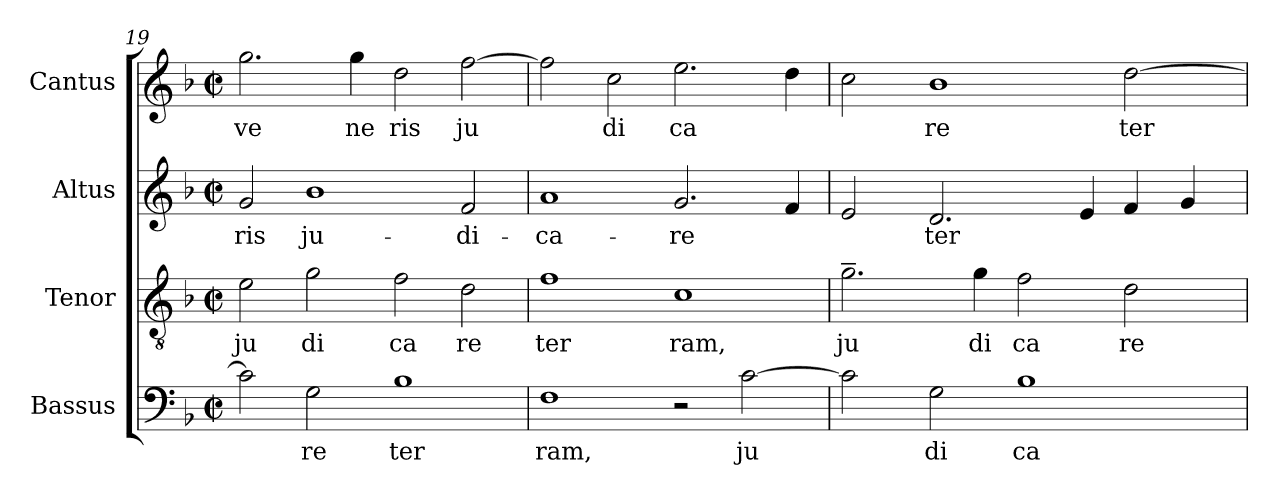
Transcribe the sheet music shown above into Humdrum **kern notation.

**kern	**text	**kern	**text	**kern	**text	**kern	**text
*part4	*part4	*part3	*part3	*part2	*part2	*part1	*part1
*staff4	*staff4	*staff3	*staff3	*staff2	*staff2	*staff1	*staff1
*I"Bassus	*	*I"Tenor	*	*I"Altus	*	*I"Cantus	*
*clefF4	*	*clefGv2	*	*clefG2	*	*clefG2	*
*k[b-]	*	*k[b-]	*	*k[b-]	*	*k[b-]	*
*F:	*	*F:	*	*F:	*	*F:	*
*M2/2	*	*M2/2	*	*M2/2	*	*M2/2	*
*met(c|)	*	*met(c|)	*	*met(c|)	*	*met(c|)	*
=19	=19	=19	=19	=19	=19	=19	=19
!	!	!	!LO:LY:b:cj	!	!LO:LY:b:cj	!	!LO:LY:b:cj
2c\]	.	2e\	ju	2g/	-ris	2.gg\	ve
!	!LO:LY:b:cj	!	!LO:LY:b:cj	!	!LO:LY:b:cj	!	!
2G\	re	2g\	di	1b-	ju-	.	.
!	!	!	!	!	!	!	!LO:LY:b:cj
.	.	.	.	.	.	4gg\	ne
!	!LO:LY:b:cj	!	!LO:LY:b:cj	!	!	!	!LO:LY:b:cj
1B-	ter	2f\	ca	.	.	2dd\	ris
!	!	!	!LO:LY:b:cj	!	!LO:LY:b:cj	!	!LO:LY:b:cj
.	.	2d\	re	2f/	-di-	[>2ff\	ju
=20	=20	=20	=20	=20	=20	=20	=20
!	!LO:LY:b:cj	!	!LO:LY:b:cj	!	!LO:LY:b:cj	!	!
1F	ram,	1f	ter	1a	-ca-	2ff\]	.
!	!	!	!	!	!	!	!LO:LY:b:cj
.	.	.	.	.	.	2cc\	di
!	!	!	!LO:LY:b:cj	!	!LO:LY:b:cj	!	!LO:LY:b:cj
2r	.	1c	ram,	2.g/	-re	2.ee\	ca
!	!LO:LY:b:cj	!	!	!	!	!	!
[>2c\	ju	.	.	.	.	.	.
.	.	.	.	4f/	.	4dd\	.
!!LO:PB:g=z
=21	=21	=21	=21	=21	=21	=21	=21
!	!	!	!LO:LY:b:cj	!	!	!	!
*^	*	*	*	*	*	*^	*
2c\]	16ryy	.	2.g~>\	ju	2e/	.	2cc\	16ryy	.
.	1ryy	.	.	.	.	.	.	64ryy	.
.	.	.	.	.	.	.	.	1ryy	.
!	!	!LO:LY:b:cj	!	!	!	!LO:LY:b	!	!	!LO:LY:b:cj
2G\	.	di	.	.	2.d/	ter	1b-	.	re
!	!	!	!	!LO:LY:b:cj	!	!	!	!	!
.	.	.	4g\	di	.	.	.	.	.
!	!	!LO:LY:b:cj	!	!LO:LY:b:cj	!	!	!	!	!
1B-	.	ca	2f\	ca	.	.	.	.	.
.	2...ryy	.	.	.	.	.	.	.	.
.	.	.	.	.	.	.	.	2ryy	.
.	.	.	.	.	4e/	.	.	.	.
!	!	!	!	!LO:LY:b:cj	!	!	!	!	!LO:LY:b
.	.	.	2d\	re	4f/	.	[>2dd\	.	ter
.	.	.	.	.	.	.	.	4ryy	.
.	.	.	.	.	4g/	.	.	.	.
.	.	.	.	.	.	.	.	8ryy	.
.	.	.	.	.	.	.	.	32.ryy	.
*v	*v	*	*	*	*	*	*v	*v	*
=	=	=	=	=	=	=	=
*-	*-	*-	*-	*-	*-	*-	*-
